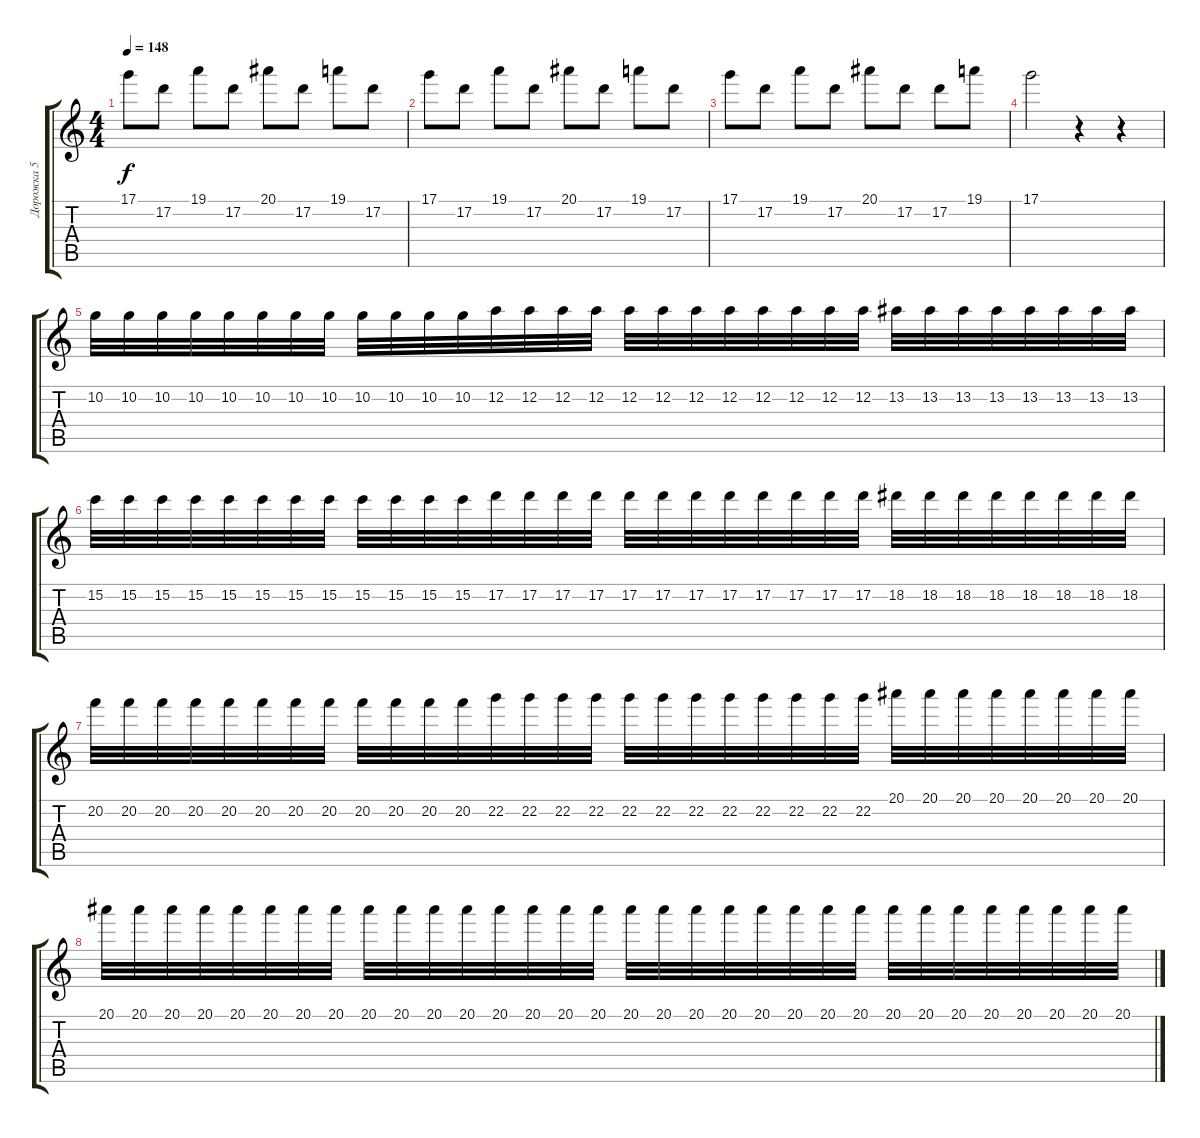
\track ("Дорожка 5" "Дорожка 5") {instrument distortionguitar}
\staff {score tabs}
\tuning (D4 A3 F3 C3 G2 C2) {hide}
\ts (4 4)
\tempo 148
\clef g2
\ks c
17.1.8{dy f} 17.2.8 19.1.8 17.2.8 20.1.8 17.2.8 19.1.8 17.2.8 |
17.1.8 17.2.8 19.1.8 17.2.8 20.1.8 17.2.8 19.1.8 17.2.8 |
17.1.8 17.2.8 19.1.8 17.2.8 20.1.8 17.2.8 17.2.8 19.1.8 |
17.1.2 r.4 r.4 |
10.2.32 10.2.32 10.2.32 10.2.32 10.2.32 10.2.32 10.2.32 10.2.32 10.2.32 10.2.32 10.2.32 10.2.32 12.2.32 12.2.32 12.2.32 12.2.32 12.2.32 12.2.32 12.2.32 12.2.32 12.2.32 12.2.32 12.2.32 12.2.32 13.2.32 13.2.32 13.2.32 13.2.32 13.2.32 13.2.32 13.2.32 13.2.32 |
15.2.32 15.2.32 15.2.32 15.2.32 15.2.32 15.2.32 15.2.32 15.2.32 15.2.32 15.2.32 15.2.32 15.2.32 17.2.32 17.2.32 17.2.32 17.2.32 17.2.32 17.2.32 17.2.32 17.2.32 17.2.32 17.2.32 17.2.32 17.2.32 18.2.32 18.2.32 18.2.32 18.2.32 18.2.32 18.2.32 18.2.32 18.2.32 |
20.2.32 20.2.32 20.2.32 20.2.32 20.2.32 20.2.32 20.2.32 20.2.32 20.2.32 20.2.32 20.2.32 20.2.32 22.2.32 22.2.32 22.2.32 22.2.32 22.2.32 22.2.32 22.2.32 22.2.32 22.2.32 22.2.32 22.2.32 22.2.32 20.1.32 20.1.32 20.1.32 20.1.32 20.1.32 20.1.32 20.1.32 20.1.32 |
20.1.32 20.1.32 20.1.32 20.1.32 20.1.32 20.1.32 20.1.32 20.1.32 20.1.32 20.1.32 20.1.32 20.1.32 20.1.32 20.1.32 20.1.32 20.1.32 20.1.32 20.1.32 20.1.32 20.1.32 20.1.32 20.1.32 20.1.32 20.1.32 20.1.32 20.1.32 20.1.32 20.1.32 20.1.32 20.1.32 20.1.32 20.1.32
